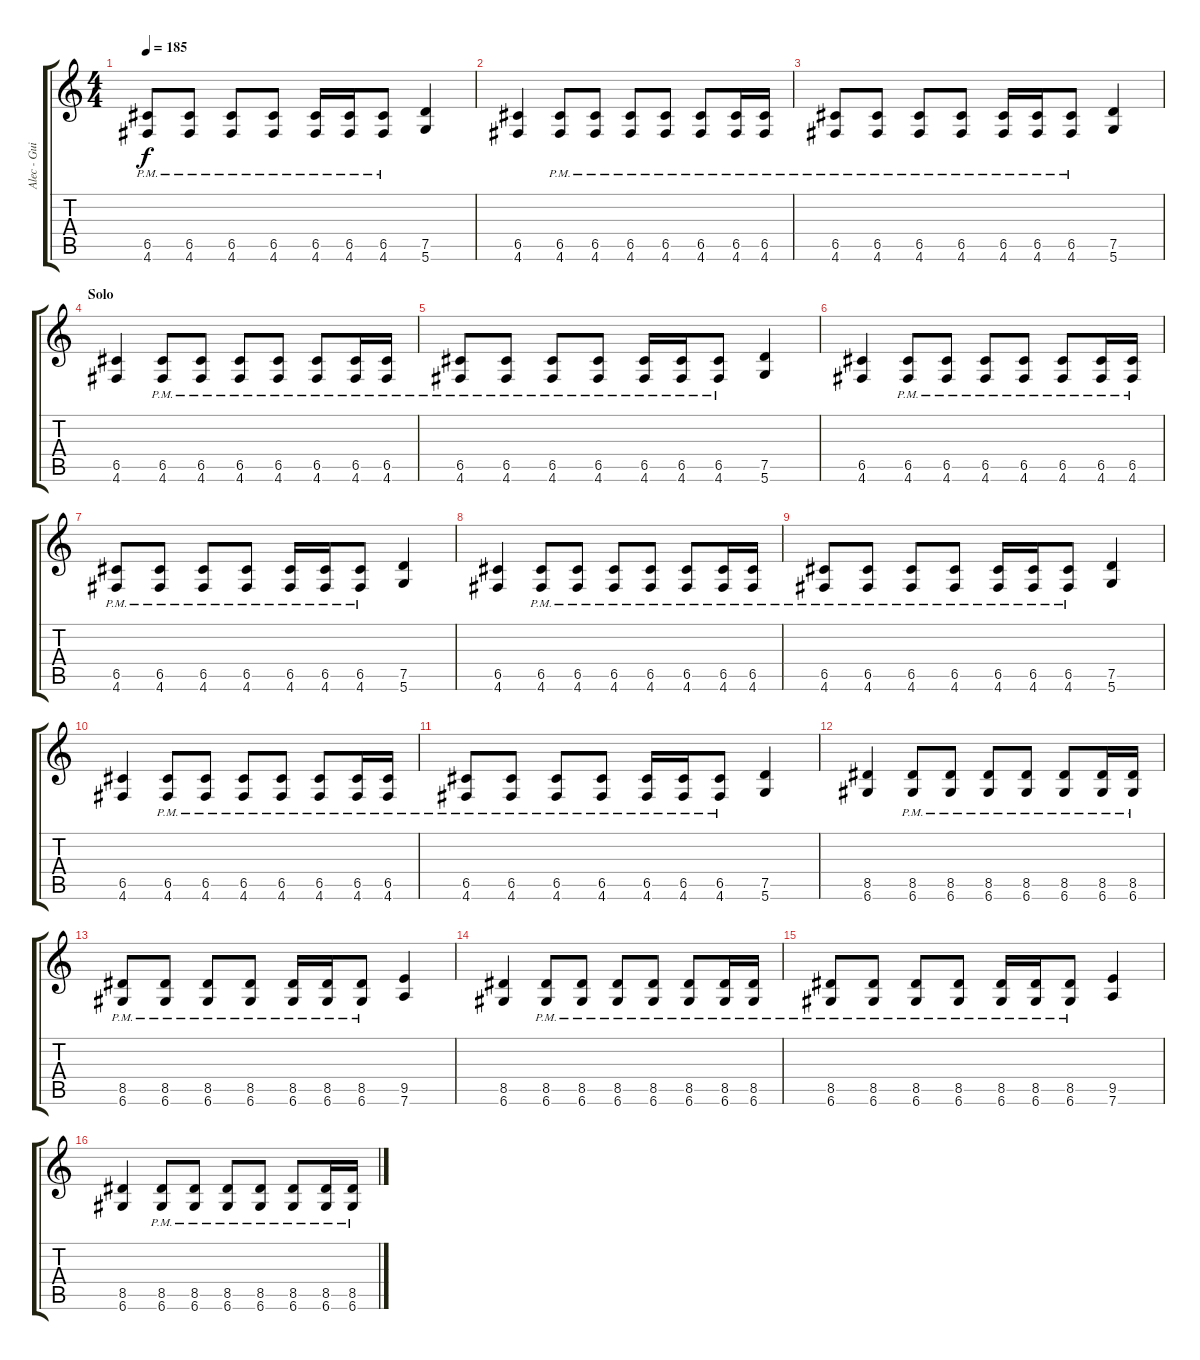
\track ("Alec - Guitar" "Alec - Gui") {instrument distortionguitar}
\staff {score tabs}
\tuning (D4 A3 F3 C3 G2 D2) {hide}
\ts (4 4)
\tempo 185
\clef g2
\ks c
(6.5{pm} 4.6{pm}).8{dy f} (6.5{pm} 4.6{pm}).8 (6.5{pm} 4.6{pm}).8 (6.5{pm} 4.6{pm}).8 (6.5{pm} 4.6{pm}).16 (6.5{pm} 4.6{pm}).16 (6.5{pm} 4.6{pm}).8 (7.5 5.6).4 |
(6.5 4.6).4 (6.5{pm} 4.6{pm}).8 (6.5{pm} 4.6{pm}).8 (6.5{pm} 4.6{pm}).8 (6.5{pm} 4.6{pm}).8 (6.5{pm} 4.6{pm}).8 (6.5{pm} 4.6{pm}).16 (6.5{pm} 4.6{pm}).16 |
(6.5{pm} 4.6{pm}).8 (6.5{pm} 4.6{pm}).8 (6.5{pm} 4.6{pm}).8 (6.5{pm} 4.6{pm}).8 (6.5{pm} 4.6{pm}).16 (6.5{pm} 4.6{pm}).16 (6.5{pm} 4.6{pm}).8 (7.5 5.6).4 |
\section ("" "Solo")
(6.5 4.6).4{volume 12 balance 0 instrument distortionguitar} (6.5{pm} 4.6{pm}).8 (6.5{pm} 4.6{pm}).8 (6.5{pm} 4.6{pm}).8 (6.5{pm} 4.6{pm}).8 (6.5{pm} 4.6{pm}).8 (6.5{pm} 4.6{pm}).16 (6.5{pm} 4.6{pm}).16 |
(6.5{pm} 4.6{pm}).8 (6.5{pm} 4.6{pm}).8 (6.5{pm} 4.6{pm}).8 (6.5{pm} 4.6{pm}).8 (6.5{pm} 4.6{pm}).16 (6.5{pm} 4.6{pm}).16 (6.5{pm} 4.6{pm}).8 (7.5 5.6).4 |
(6.5 4.6).4 (6.5{pm} 4.6{pm}).8 (6.5{pm} 4.6{pm}).8 (6.5{pm} 4.6{pm}).8 (6.5{pm} 4.6{pm}).8 (6.5{pm} 4.6{pm}).8 (6.5{pm} 4.6{pm}).16 (6.5{pm} 4.6{pm}).16 |
(6.5{pm} 4.6{pm}).8 (6.5{pm} 4.6{pm}).8 (6.5{pm} 4.6{pm}).8 (6.5{pm} 4.6{pm}).8 (6.5{pm} 4.6{pm}).16 (6.5{pm} 4.6{pm}).16 (6.5{pm} 4.6{pm}).8 (7.5 5.6).4 |
(6.5 4.6).4 (6.5{pm} 4.6{pm}).8 (6.5{pm} 4.6{pm}).8 (6.5{pm} 4.6{pm}).8 (6.5{pm} 4.6{pm}).8 (6.5{pm} 4.6{pm}).8 (6.5{pm} 4.6{pm}).16 (6.5{pm} 4.6{pm}).16 |
(6.5{pm} 4.6{pm}).8 (6.5{pm} 4.6{pm}).8 (6.5{pm} 4.6{pm}).8 (6.5{pm} 4.6{pm}).8 (6.5{pm} 4.6{pm}).16 (6.5{pm} 4.6{pm}).16 (6.5{pm} 4.6{pm}).8 (7.5 5.6).4 |
(6.5 4.6).4 (6.5{pm} 4.6{pm}).8 (6.5{pm} 4.6{pm}).8 (6.5{pm} 4.6{pm}).8 (6.5{pm} 4.6{pm}).8 (6.5{pm} 4.6{pm}).8 (6.5{pm} 4.6{pm}).16 (6.5{pm} 4.6{pm}).16 |
(6.5{pm} 4.6{pm}).8 (6.5{pm} 4.6{pm}).8 (6.5{pm} 4.6{pm}).8 (6.5{pm} 4.6{pm}).8 (6.5{pm} 4.6{pm}).16 (6.5{pm} 4.6{pm}).16 (6.5{pm} 4.6{pm}).8 (7.5 5.6).4 |
(8.5 6.6).4 (8.5{pm} 6.6{pm}).8 (8.5{pm} 6.6{pm}).8 (8.5{pm} 6.6{pm}).8 (8.5{pm} 6.6{pm}).8 (8.5{pm} 6.6{pm}).8 (8.5{pm} 6.6{pm}).16 (8.5{pm} 6.6{pm}).16 |
(8.5{pm} 6.6{pm}).8 (8.5{pm} 6.6{pm}).8 (8.5{pm} 6.6{pm}).8 (8.5{pm} 6.6{pm}).8 (8.5{pm} 6.6{pm}).16 (8.5{pm} 6.6{pm}).16 (8.5{pm} 6.6{pm}).8 (9.5 7.6).4 |
(8.5 6.6).4 (8.5{pm} 6.6{pm}).8 (8.5{pm} 6.6{pm}).8 (8.5{pm} 6.6{pm}).8 (8.5{pm} 6.6{pm}).8 (8.5{pm} 6.6{pm}).8 (8.5{pm} 6.6{pm}).16 (8.5{pm} 6.6{pm}).16 |
(8.5{pm} 6.6{pm}).8 (8.5{pm} 6.6{pm}).8 (8.5{pm} 6.6{pm}).8 (8.5{pm} 6.6{pm}).8 (8.5{pm} 6.6{pm}).16 (8.5{pm} 6.6{pm}).16 (8.5{pm} 6.6{pm}).8 (9.5 7.6).4 |
(8.5 6.6).4 (8.5{pm} 6.6{pm}).8 (8.5{pm} 6.6{pm}).8 (8.5{pm} 6.6{pm}).8 (8.5{pm} 6.6{pm}).8 (8.5{pm} 6.6{pm}).8 (8.5{pm} 6.6{pm}).16 (8.5{pm} 6.6{pm}).16
